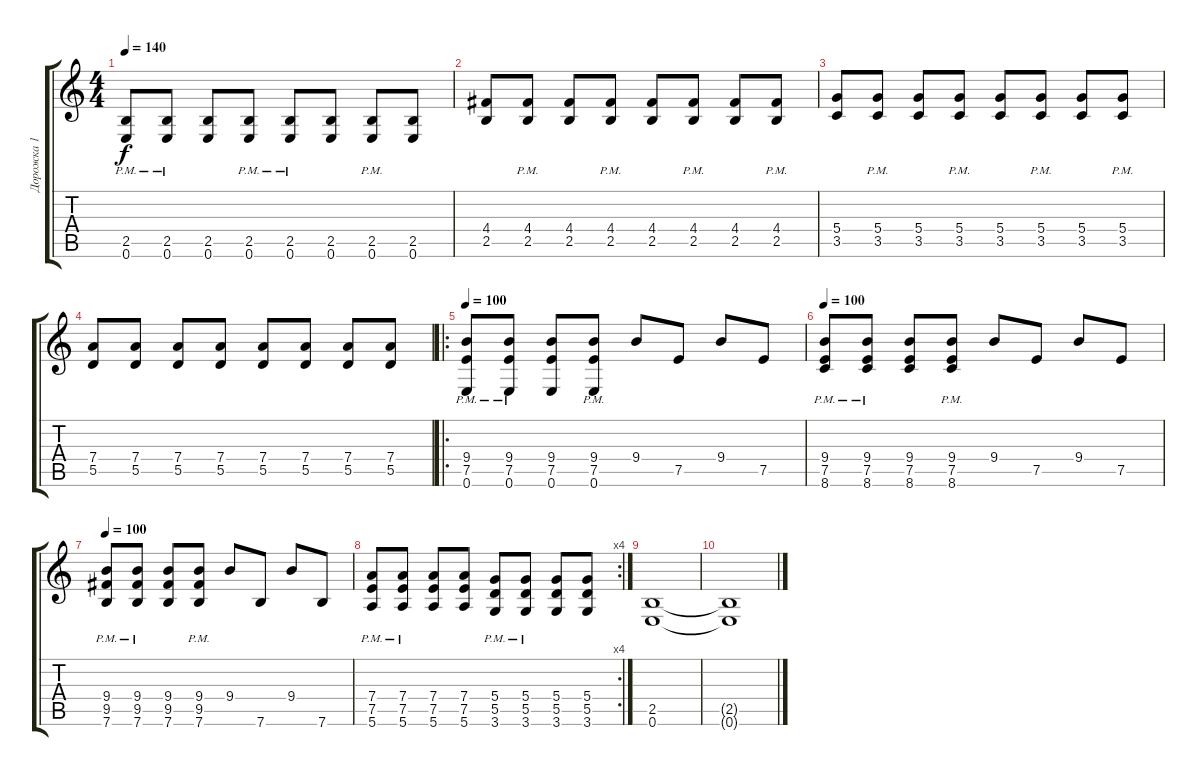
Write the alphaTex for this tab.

\track ("Дорожка 1" "Дорожка 1") {instrument distortionguitar}
\staff {score tabs}
\tuning (E4 B3 G3 D3 A2 E2) {hide}
\ts (4 4)
\tempo 140
\clef g2
\ks c
(2.5{pm} 0.6{pm}).8{dy f} (2.5{pm} 0.6{pm}).8 (2.5 0.6).8 (2.5{pm} 0.6{pm}).8 (2.5{pm} 0.6{pm}).8 (2.5 0.6).8 (2.5{pm} 0.6{pm}).8 (2.5 0.6).8 |
(4.4 2.5).8 (4.4{pm} 2.5{pm}).8 (4.4 2.5).8 (4.4{pm} 2.5{pm}).8 (4.4 2.5).8 (4.4{pm} 2.5{pm}).8 (4.4 2.5).8 (4.4{pm} 2.5{pm}).8 |
(5.4 3.5).8 (5.4 3.5{pm}).8 (5.4 3.5).8 (5.4 3.5{pm}).8 (5.4 3.5).8 (5.4{pm} 3.5{pm}).8 (5.4 3.5).8 (5.4{pm} 3.5{pm}).8 |
(7.4 5.5).8 (7.4 5.5).8 (7.4 5.5).8 (7.4 5.5).8 (7.4 5.5).8 (7.4 5.5).8 (7.4 5.5).8 (7.4 5.5).8 |
\ro
\tempo 100
(9.4{pm} 7.5{pm} 0.6{pm}).8 (9.4{pm} 7.5{pm} 0.6{pm}).8 (9.4 7.5 0.6).8 (9.4{pm} 7.5{pm} 0.6{pm}).8 9.4.8 7.5.8 9.4.8 7.5.8 |
\tempo 100
(9.4{pm} 7.5{pm} 8.6{pm}).8 (9.4{pm} 7.5{pm} 8.6{pm}).8 (9.4 7.5 8.6).8 (9.4{pm} 7.5{pm} 8.6{pm}).8 9.4.8 7.5.8 9.4.8 7.5.8 |
\tempo 100
(9.4{pm} 9.5{pm} 7.6{pm}).8 (9.4{pm} 9.5{pm} 7.6{pm}).8 (9.4 9.5 7.6).8 (9.4{pm} 9.5{pm} 7.6{pm}).8 9.4.8 7.6.8 9.4.8 7.6.8 |
\rc 4
(7.4{pm} 7.5{pm} 5.6{pm}).8 (7.4{pm} 7.5{pm} 5.6{pm}).8 (7.4 7.5 5.6).8 (7.4 7.5 5.6).8 (5.4{pm} 5.5{pm} 3.6{pm}).8 (5.4{pm} 5.5{pm} 3.6{pm}).8 (5.4 5.5 3.6).8 (5.4 5.5 3.6).8 |
(2.5 0.6).1 |
(2.5{t} 0.6{t}).1
